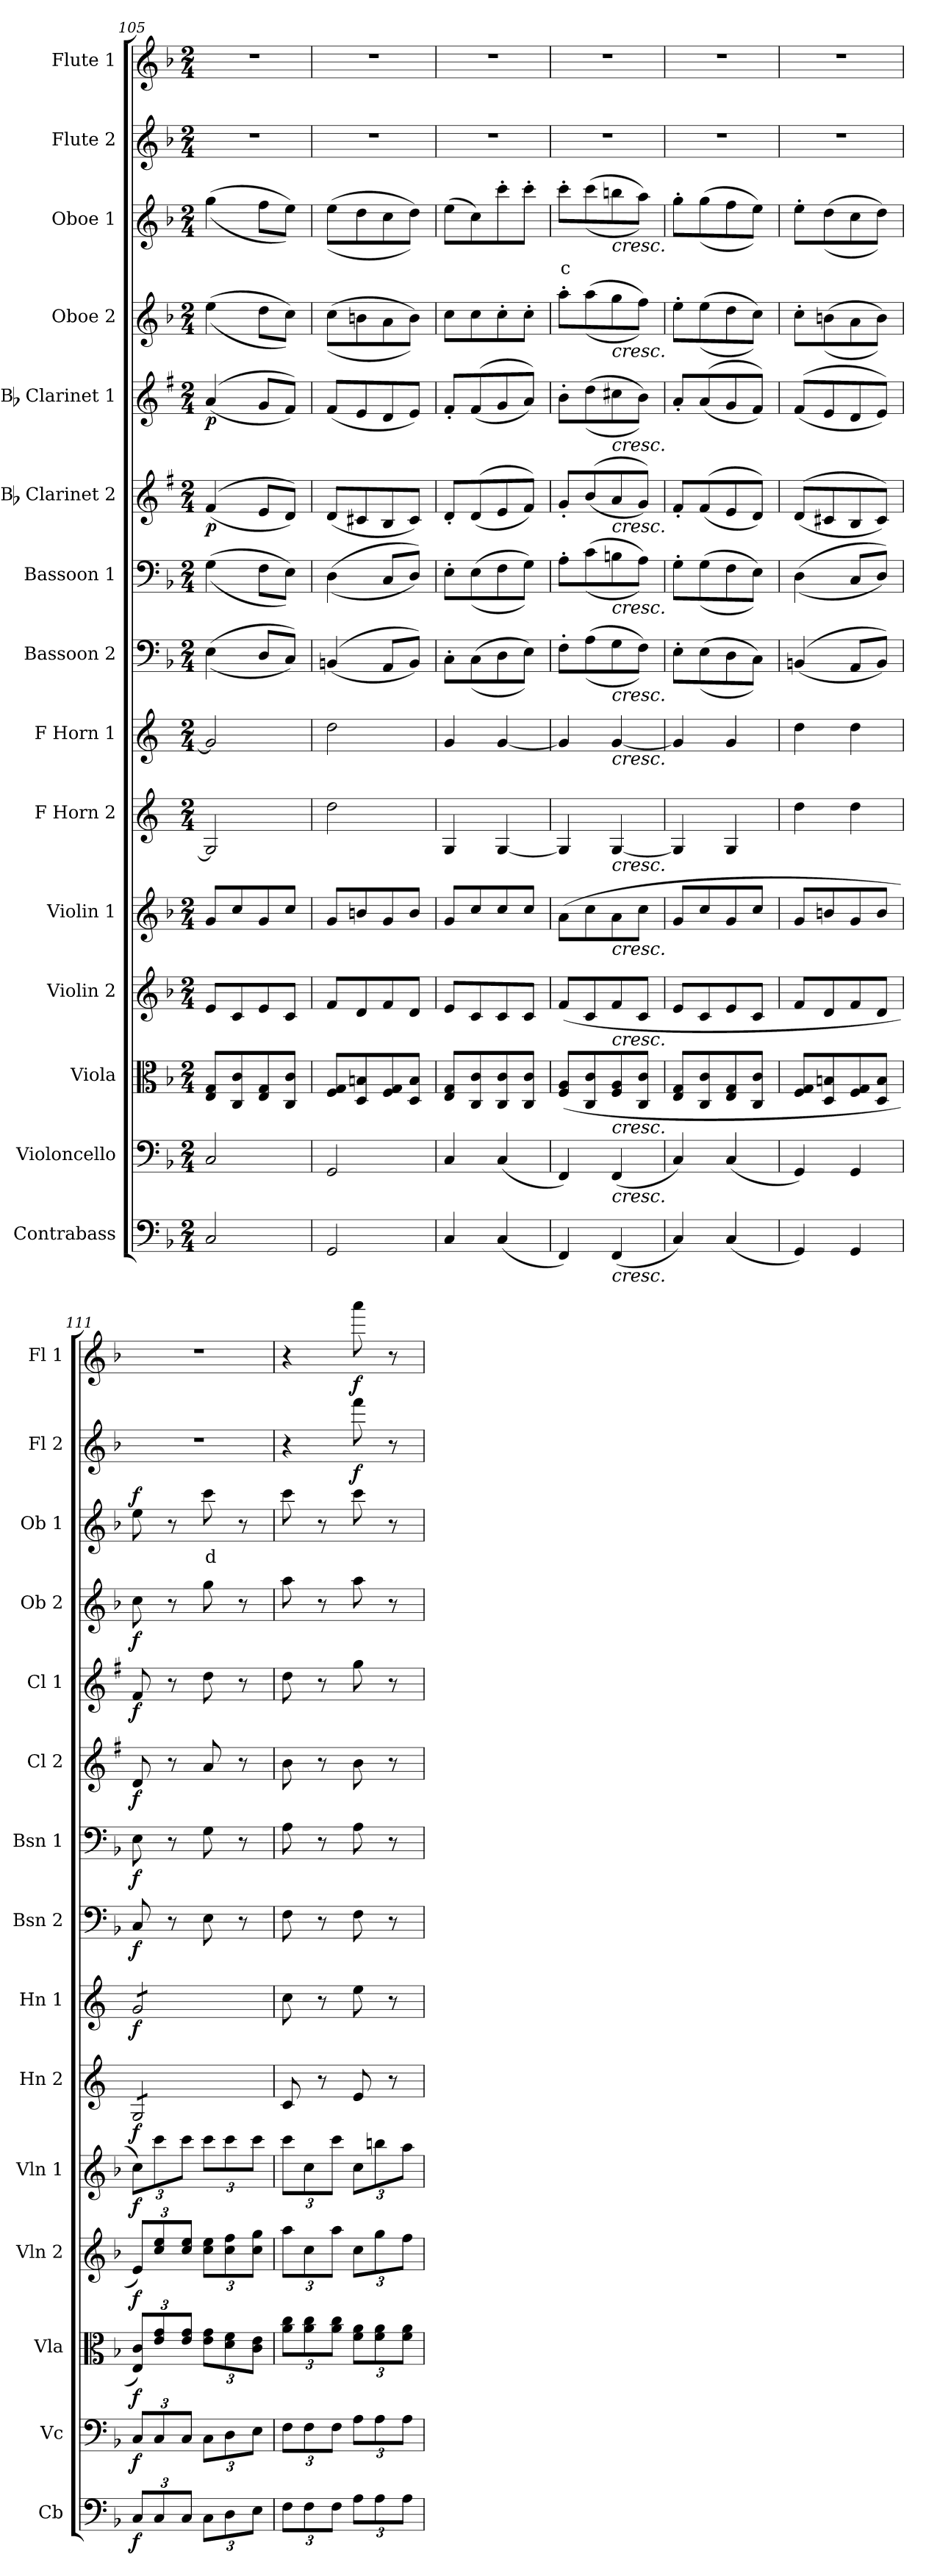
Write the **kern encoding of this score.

**kern	**dynam	**kern	**dynam	**kern	**dynam	**kern	**dynam	**kern	**dynam	**kern	**dynam	**kern	**dynam	**kern	**dynam	**kern	**dynam	**kern	**dynam	**kern	**dynam	**kern	**dynam	**kern	**text	**dynam	**kern	**dynam	**kern	**dynam
*part15	*part15	*part14	*part14	*part13	*part13	*part12	*part12	*part11	*part11	*part10	*part10	*part9	*part9	*part8	*part8	*part7	*part7	*part6	*part6	*part5	*part5	*part4	*part4	*part3	*part3	*part3	*part2	*part2	*part1	*part1
*staff15	*staff15	*staff14	*staff14	*staff13	*staff13	*staff12	*staff12	*staff11	*staff11	*staff10	*staff10	*staff9	*staff9	*staff8	*staff8	*staff7	*staff7	*staff6	*staff6	*staff5	*staff5	*staff4	*staff4	*staff3	*staff3	*staff3	*staff2	*staff2	*staff1	*staff1
*I"Contrabass	*	*I"Violoncello	*	*I"Viola	*	*I"Violin 2	*	*I"Violin 1	*	*I"F Horn 2	*	*I"F Horn 1	*	*I"Bassoon 2	*	*I"Bassoon 1	*	*I"Bb Clarinet 2	*	*I"Bb Clarinet 1	*	*I"Oboe 2	*	*I"Oboe 1	*	*	*I"Flute 2	*	*I"Flute 1	*
*I'Cb	*	*I'Vc	*	*I'Vla	*	*I'Vln 2	*	*I'Vln 1	*	*I'Hn 2	*	*I'Hn 1	*	*I'Bsn 2	*	*I'Bsn 1	*	*I'Cl 2	*	*I'Cl 1	*	*I'Ob 2	*	*I'Ob 1	*	*	*I'Fl 2	*	*I'Fl 1	*
*clefF4	*	*clefF4	*	*clefC3	*	*clefG2	*	*clefG2	*	*clefG2	*	*clefG2	*	*clefF4	*	*clefF4	*	*clefG2	*	*clefG2	*	*clefG2	*	*clefG2	*	*	*clefG2	*	*clefG2	*
*ITrd7c12	*	*	*	*	*	*	*	*	*	*ITrd4c7	*	*ITrd4c7	*	*	*	*	*	*ITrd1c2	*	*ITrd1c2	*	*	*	*	*	*	*	*	*	*
*k[b-]	*	*k[b-]	*	*k[b-]	*	*k[b-]	*	*k[b-]	*	*k[b-]	*	*k[b-]	*	*k[b-]	*	*k[b-]	*	*k[b-]	*	*k[b-]	*	*k[b-]	*	*k[b-]	*	*	*k[b-]	*	*k[b-]	*
*M2/4	*	*M2/4	*	*M2/4	*	*M2/4	*	*M2/4	*	*M2/4	*	*M2/4	*	*M2/4	*	*M2/4	*	*M2/4	*	*M2/4	*	*M2/4	*	*M2/4	*	*	*M2/4	*	*M2/4	*
=105	=105	=105	=105	=105	=105	=105	=105	=105	=105	=105	=105	=105	=105	=105	=105	=105	=105	=105	=105	=105	=105	=105	=105	=105	=105	=105	=105	=105	=105	=105
!	!	!	!	!	!	!	!	!	!	!	!	!	!	!	!	!	!	!	!LO:DY:b	!	!LO:DY:b	!	!	!	!	!	!	!	!	!
2CC/	.	2C/	.	8E/ 8G/L	.	8e/L	.	8g/L	.	2C/]	.	2c/]	.	((4E\	.	((4G\	.	((4e/	p	((4g/	p	((4ee\	.	((4gg\	.	.	2r	.	2r	.
.	.	.	.	8C/ 8c/	.	8c/	.	8cc/	.	.	.	.	.	.	.	.	.	.	.	.	.	.	.	.	.	.	.	.	.	.
.	.	.	.	8E/ 8G/	.	8e/	.	8g/	.	.	.	.	.	8D/L	.	8F\L	.	8d/L	.	8f/L	.	8dd\L	.	8ff\L	.	.	.	.	.	.
.	.	.	.	8C/ 8c/J	.	8c/J	.	8cc/J	.	.	.	.	.	8C/J))	.	8E\J))	.	8c/J))	.	8e/J))	.	8cc\J))	.	8ee\J))	.	.	.	.	.	.
=106	=106	=106	=106	=106	=106	=106	=106	=106	=106	=106	=106	=106	=106	=106	=106	=106	=106	=106	=106	=106	=106	=106	=106	=106	=106	=106	=106	=106	=106	=106
2GGG/	.	2GG/	.	8F/ 8G/L	.	8f/L	.	8g/L	.	2g\	.	2g\	.	((4BBn/	.	((4D\	.	(8c/L	.	(8e/L	.	((8cc\L	.	((8ee\L	.	.	2r	.	2r	.
.	.	.	.	8D/ 8Bn/	.	8d/	.	8bn/	.	.	.	.	.	.	.	.	.	8Bn/	.	8d/	.	8bn\	.	8dd\	.	.	.	.	.	.
.	.	.	.	8F/ 8G/	.	8f/	.	8g/	.	.	.	.	.	8AA/L	.	8C/L	.	8A/	.	8c/	.	8a\	.	8cc\	.	.	.	.	.	.
.	.	.	.	8D/ 8B/J	.	8d/J	.	8b/J	.	.	.	.	.	8BB/J))	.	8D/J))	.	8B/J)	.	8d/J)	.	8b\J))	.	8dd\J))	.	.	.	.	.	.
=107	=107	=107	=107	=107	=107	=107	=107	=107	=107	=107	=107	=107	=107	=107	=107	=107	=107	=107	=107	=107	=107	=107	=107	=107	=107	=107	=107	=107	=107	=107
4CC/	.	4C/	.	8E/ 8G/L	.	8e/L	.	8g/L	.	4C/	.	4c/	.	8C'\L	.	8E'\L	.	8c'/L	.	8e'/L	.	8cc\L	.	(8ee\L	.	.	2r	.	2r	.
.	.	.	.	8C/ 8c/	.	8c/	.	8cc/	.	.	.	.	.	((8C\	.	((8E\	.	((8c/	.	((8e/	.	8cc\	.	8cc\)	.	.	.	.	.	.
(4CC/	.	(4C/	.	8C/ 8c/	.	8c/	.	8cc/	.	[4C/	.	[4c/	.	8D\	.	8F\	.	8d/	.	8f/	.	8cc'\	.	8ccc'\	.	.	.	.	.	.
.	.	.	.	8C/ 8c/J	.	8c/J	.	8cc/J	.	.	.	.	.	8E\J))	.	8G\J))	.	8e/J))	.	8g/J))	.	8cc'\J	.	8ccc'\J	.	.	.	.	.	.
!!LO:PB:g=z
=108	=108	=108	=108	=108	=108	=108	=108	=108	=108	=108	=108	=108	=108	=108	=108	=108	=108	=108	=108	=108	=108	=108	=108	=108	=108	=108	=108	=108	=108	=108
!	!	!	!	!	!	!	!	!	!	!	!	!	!	!	!	!	!	!	!	!	!	!	!	!	!LO:LY:b:color=#FF0000	!	!	!	!	!
4FFF/)	.	4FF/)	.	(8F/ 8A/L	.	(8f/L	.	(8a\L	.	4C/]	.	4c/]	.	8F'\L	.	8A'\L	.	8f'/L	.	8a'\L	.	8aa'\L	.	8ccc'\L	c	.	2r	.	2r	.
.	.	.	.	8C/ 8c/	.	8c/	.	8cc\	.	.	.	.	.	((8A\	.	((8c\	.	((8a/	.	((8cc\	.	((8aa\	.	((8ccc\	.	.	.	.	.	.
!	!	!	!	!	!	!	!	!	!	!	!	!	!	!	!	!	!	!	!	!	!	!	!	!LO:TX:b:i:t=cresc.	!	!	!	!	!	!
!	!	!	!	!	!	!	!	!	!	!	!	!	!	!	!	!	!	!	!	!	!	!LO:TX:b:i:t=cresc.	!	!	!	!	!	!	!	!
!	!	!	!	!	!	!	!	!	!	!	!	!	!	!	!	!	!	!	!	!LO:TX:b:i:t=cresc.	!	!	!	!	!	!	!	!	!	!
!	!	!	!	!	!	!	!	!	!	!	!	!	!	!	!	!	!	!LO:TX:b:i:t=cresc.	!	!	!	!	!	!	!	!	!	!	!	!
!	!	!	!	!	!	!	!	!	!	!	!	!	!	!	!	!LO:TX:b:i:t=cresc.	!	!	!	!	!	!	!	!	!	!	!	!	!	!
!	!	!	!	!	!	!	!	!	!	!	!	!	!	!LO:TX:b:i:t=cresc.	!	!	!	!	!	!	!	!	!	!	!	!	!	!	!	!
!	!	!	!	!	!	!	!	!	!	!	!	!LO:TX:b:i:t=cresc.	!	!	!	!	!	!	!	!	!	!	!	!	!	!	!	!	!	!
!	!	!	!	!	!	!	!	!	!	!LO:TX:b:i:t=cresc.	!	!	!	!	!	!	!	!	!	!	!	!	!	!	!	!	!	!	!	!
!	!	!	!	!	!	!	!	!LO:TX:b:i:t=cresc.	!	!	!	!	!	!	!	!	!	!	!	!	!	!	!	!	!	!	!	!	!	!
!	!	!	!	!	!	!LO:TX:b:i:t=cresc.	!	!	!	!	!	!	!	!	!	!	!	!	!	!	!	!	!	!	!	!	!	!	!	!
!	!	!	!	!LO:TX:b:i:t=cresc.	!	!	!	!	!	!	!	!	!	!	!	!	!	!	!	!	!	!	!	!	!	!	!	!	!	!
!	!	!LO:TX:b:i:t=cresc.	!	!	!	!	!	!	!	!	!	!	!	!	!	!	!	!	!	!	!	!	!	!	!	!	!	!	!	!
!LO:TX:b:i:t=cresc.	!	!	!	!	!	!	!	!	!	!	!	!	!	!	!	!	!	!	!	!	!	!	!	!	!	!	!	!	!	!
(4FFF/	.	(4FF/	.	8F/ 8A/	.	8f/	.	8a\	.	[4C/	.	[4c/	.	8G\	.	8Bn\	.	8g/	.	8bn\	.	8gg\	.	8bbn\	.	.	.	.	.	.
.	.	.	.	8C/ 8c/J	.	8c/J	.	8cc\J	.	.	.	.	.	8F\J))	.	8A\J))	.	8f/J))	.	8a\J))	.	8ff\J))	.	8aa\J))	.	.	.	.	.	.
=109	=109	=109	=109	=109	=109	=109	=109	=109	=109	=109	=109	=109	=109	=109	=109	=109	=109	=109	=109	=109	=109	=109	=109	=109	=109	=109	=109	=109	=109	=109
4CC/)	.	4C/)	.	8E/ 8G/L	.	8e/L	.	8g/L	.	4C/]	.	4c/]	.	8E'\L	.	8G'\L	.	8e'/L	.	8g'/L	.	8ee'\L	.	8gg'\L	.	.	2r	.	2r	.
.	.	.	.	8C/ 8c/	.	8c/	.	8cc/	.	.	.	.	.	((8E\	.	((8G\	.	((8e/	.	((8g/	.	((8ee\	.	((8gg\	.	.	.	.	.	.
(4CC/	.	(4C/	.	8E/ 8G/	.	8e/	.	8g/	.	4C/	.	4c/	.	8D\	.	8F\	.	8d/	.	8f/	.	8dd\	.	8ff\	.	.	.	.	.	.
.	.	.	.	8C/ 8c/J	.	8c/J	.	8cc/J	.	.	.	.	.	8C\J))	.	8E\J))	.	8c/J))	.	8e/J))	.	8cc\J))	.	8ee\J))	.	.	.	.	.	.
=110	=110	=110	=110	=110	=110	=110	=110	=110	=110	=110	=110	=110	=110	=110	=110	=110	=110	=110	=110	=110	=110	=110	=110	=110	=110	=110	=110	=110	=110	=110
4GGG/)	.	4GG/)	.	8F/ 8G/L	.	8f/L	.	8g/L	.	4g\	.	4g\	.	((4BBn/	.	((4D\	.	((8c/L	.	((8e/L	.	8cc'\L	.	8ee'\L	.	.	2r	.	2r	.
.	.	.	.	8D/ 8Bn/	.	8d/	.	8bn/	.	.	.	.	.	.	.	.	.	8Bn/	.	8d/	.	((8bn\	.	((8dd\	.	.	.	.	.	.
4GGG/	.	4GG/	.	8F/ 8G/	.	8f/	.	8g/	.	4g\	.	4g\	.	8AA/L	.	8C/L	.	8A/	.	8c/	.	8a\	.	8cc\	.	.	.	.	.	.
.	.	.	.	8D/ 8B/J	.	8d/J	.	8b/J	.	.	.	.	.	8BB/J))	.	8D/J))	.	8B/J))	.	8d/J))	.	8b\J))	.	8dd\J))	.	.	.	.	.	.
=111	=111	=111	=111	=111	=111	=111	=111	=111	=111	=111	=111	=111	=111	=111	=111	=111	=111	=111	=111	=111	=111	=111	=111	=111	=111	=111	=111	=111	=111	=111
*Xbrackettup	*	*Xbrackettup	*	*Xbrackettup	*	*Xbrackettup	*	*Xbrackettup	*	*	*	*	*	*	*	*	*	*	*	*	*	*	*	*	*	*	*	*	*	*
!	!LO:DY:b	!	!LO:DY:b	!	!LO:DY:b	!	!LO:DY:b	!	!LO:DY:b	!	!LO:DY:b	!	!LO:DY:b	!	!LO:DY:b	!	!LO:DY:b	!	!LO:DY:b	!	!LO:DY:b	!	!LO:DY:b	!	!	!LO:DY:b	!	!	!	!
*	*	*	*	*	*	*	*	*	*	*tremolo	*	*	*	*	*	*	*	*	*	*	*	*	*	*	*	*	*	*	*	*
*	*	*	*	*	*	*	*	*	*	*	*	*tremolo	*	*	*	*	*	*	*	*	*	*	*	*	*	*	*	*	*	*
12CC/L	f	12C/L	f	12E/ 12c/L)	f	12e/L)	f	12cc\L)	f	12C/L	f	12c/L	f	8C/	f	8E\	f	8c/	f	8e/	f	8cc\	f	8ee\	.	f	2r	.	2r	.
12CC/	.	12C/	.	12e/ 12g/	.	12cc/ 12ee/	.	12ccc\	.	12C/	.	12c/	.	.	.	.	.	.	.	.	.	.	.	.	.	.	.	.	.	.
.	.	.	.	.	.	.	.	.	.	.	.	.	.	8r	.	8r	.	8r	.	8r	.	8r	.	8r	.	.	.	.	.	.
12CC/J	.	12C/J	.	12e/ 12g/J	.	12cc/ 12ee/J	.	12ccc\J	.	12C/	.	12c/	.	.	.	.	.	.	.	.	.	.	.	.	.	.	.	.	.	.
!	!	!	!	!	!	!	!	!	!	!	!	!	!	!	!	!	!	!	!	!	!	!	!	!	!LO:LY:b:color=#FF0000	!	!	!	!	!
12CC\L	.	12C\L	.	12e\ 12g\L	.	12cc\ 12ee\L	.	12ccc\L	.	12C/	.	12c/	.	8E\	.	8G\	.	8g/	.	8cc\	.	8gg\	.	8ccc\	d	.	.	.	.	.
12DD\	.	12D\	.	12d\ 12f\	.	12cc\ 12ff\	.	12ccc\	.	12C/	.	12c/	.	.	.	.	.	.	.	.	.	.	.	.	.	.	.	.	.	.
.	.	.	.	.	.	.	.	.	.	.	.	.	.	8r	.	8r	.	8r	.	8r	.	8r	.	8r	.	.	.	.	.	.
12EE\J	.	12E\J	.	12c\ 12e\J	.	12cc\ 12gg\J	.	12ccc\J	.	12C/J	.	12c/J	.	.	.	.	.	.	.	.	.	.	.	.	.	.	.	.	.	.
*	*	*	*	*	*	*	*	*	*	*	*	*Xtremolo	*	*	*	*	*	*	*	*	*	*	*	*	*	*	*	*	*	*
*	*	*	*	*	*	*	*	*	*	*Xtremolo	*	*	*	*	*	*	*	*	*	*	*	*	*	*	*	*	*	*	*	*
=112	=112	=112	=112	=112	=112	=112	=112	=112	=112	=112	=112	=112	=112	=112	=112	=112	=112	=112	=112	=112	=112	=112	=112	=112	=112	=112	=112	=112	=112	=112
12FF\L	.	12F\L	.	12a\ 12cc\L	.	12aa\L	.	12ccc\L	.	8F/	.	8f\	.	8F\	.	8A\	.	8a\	.	8cc\	.	8aa\	.	8ccc\	.	.	4r	.	4r	.
12FF\	.	12F\	.	12a\ 12cc\	.	12cc\	.	12cc\	.	.	.	.	.	.	.	.	.	.	.	.	.	.	.	.	.	.	.	.	.	.
.	.	.	.	.	.	.	.	.	.	8r	.	8r	.	8r	.	8r	.	8r	.	8r	.	8r	.	8r	.	.	.	.	.	.
12FF\J	.	12F\J	.	12a\ 12cc\J	.	12aa\J	.	12ccc\J	.	.	.	.	.	.	.	.	.	.	.	.	.	.	.	.	.	.	.	.	.	.
!	!	!	!	!	!	!	!	!	!	!	!	!	!	!	!	!	!	!	!	!	!	!	!	!	!	!	!	!LO:DY:b	!	!LO:DY:b
12AA\L	.	12A\L	.	12f\ 12a\L	.	12cc\L	.	12cc\L	.	8A/	.	8a\	.	8F\	.	8A\	.	8a\	.	8ff\	.	8aa\	.	8ccc\	.	.	8fff\	f	8aaa\	f
12AA\	.	12A\	.	12f\ 12a\	.	12gg\	.	12bbn\	.	.	.	.	.	.	.	.	.	.	.	.	.	.	.	.	.	.	.	.	.	.
.	.	.	.	.	.	.	.	.	.	8r	.	8r	.	8r	.	8r	.	8r	.	8r	.	8r	.	8r	.	.	8r	.	8r	.
12AA\J	.	12A\J	.	12f\ 12a\J	.	12ff\J	.	12aa\J	.	.	.	.	.	.	.	.	.	.	.	.	.	.	.	.	.	.	.	.	.	.
=	=	=	=	=	=	=	=	=	=	=	=	=	=	=	=	=	=	=	=	=	=	=	=	=	=	=	=	=	=	=
*-	*-	*-	*-	*-	*-	*-	*-	*-	*-	*-	*-	*-	*-	*-	*-	*-	*-	*-	*-	*-	*-	*-	*-	*-	*-	*-	*-	*-	*-	*-
